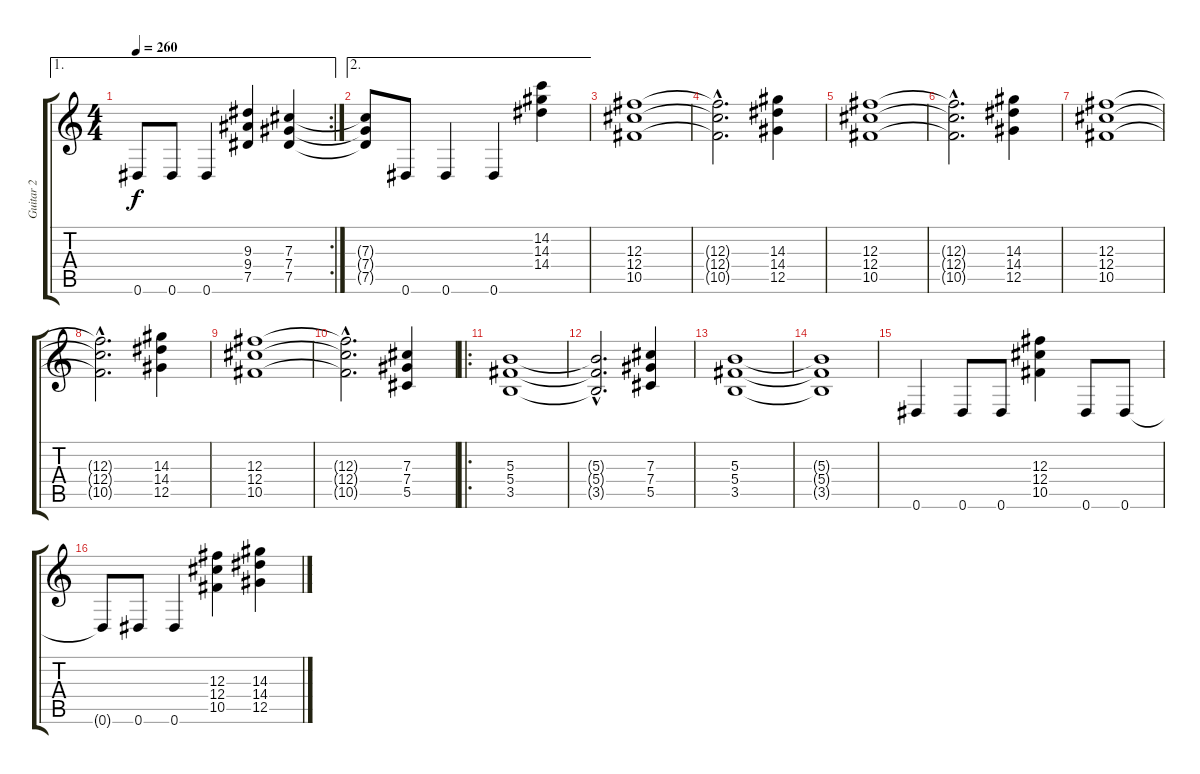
\track ("Guitar 2" "Guitar 2") {instrument distortionguitar}
\staff {score tabs}
\tuning (Eb4 Bb3 Gb3 Db3 Ab2 Eb2) {hide}
\ae 1
\rc 2
\ts (4 4)
\tempo 260
\clef g2
\ks c
0.6{t}.8{dy f} 0.6.8 0.6.4 (9.3 9.4 7.5).4 (7.3 7.4 7.5).4 |
\ae 2
(7.3{t} 7.4{t} 7.5{t}).8 0.6.8 0.6.4 0.6.4 (14.2 14.3 14.4).4 |
(12.3 12.4 10.5).1 |
(12.3{hac t} 12.4{hac t} 10.5{hac t}).2{d} (14.3 14.4 12.5).4 |
(12.3 12.4 10.5).1 |
(12.3{hac t} 12.4{hac t} 10.5{hac t}).2{d} (14.3 14.4 12.5).4 |
(12.3 12.4 10.5).1 |
(12.3{hac t} 12.4{hac t} 10.5{hac t}).2{d} (14.3 14.4 12.5).4 |
(12.3 12.4 10.5).1 |
(12.3{hac t} 12.4{hac t} 10.5{hac t}).2{d} (7.3 7.4 5.5).4 |
\ro
(5.3 5.4 3.5).1 |
(5.3{hac t} 5.4{hac t} 3.5{hac t}).2{d} (7.3 7.4 5.5).4 |
(5.3 5.4 3.5).1 |
(5.3{t} 5.4{t} 3.5{t}).1 |
0.6.4 0.6.8 0.6.8 (12.3 12.4 10.5).4 0.6.8 0.6.8 |
0.6{t}.8 0.6.8 0.6.4 (12.3 12.4 10.5).4 (14.3 14.4 12.5).4
